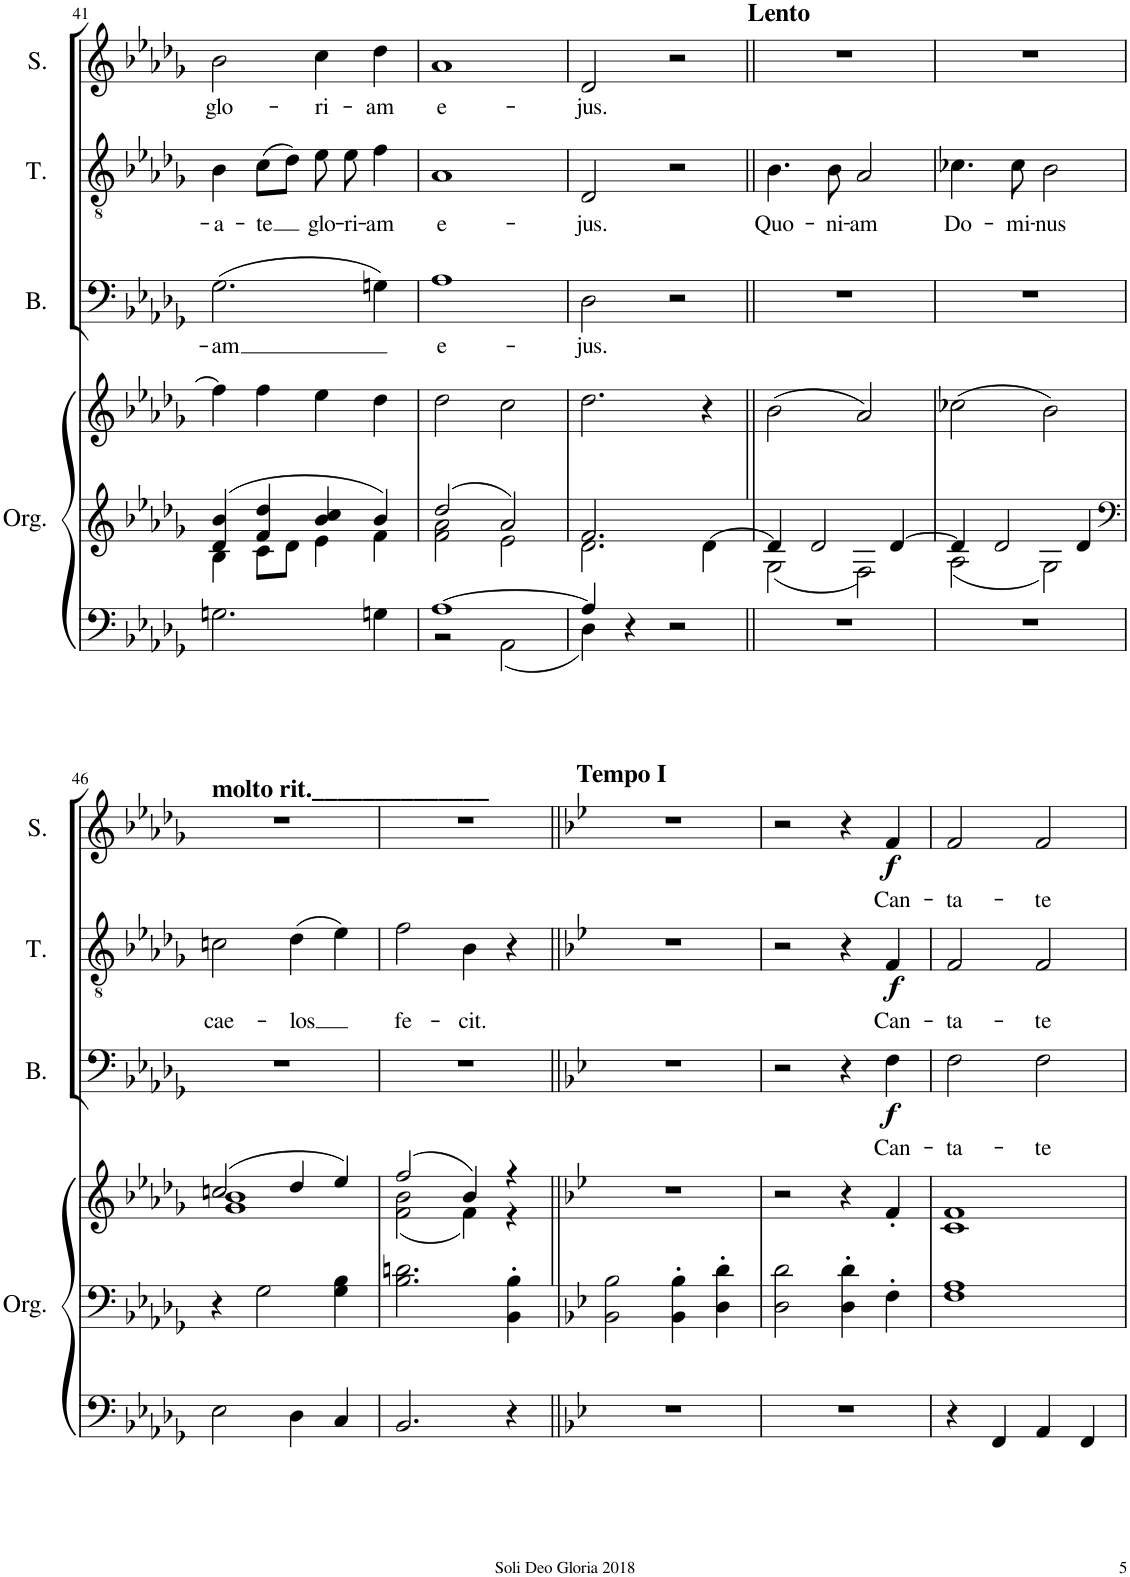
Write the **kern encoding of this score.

**kern	**kern	**kern	**kern	**text	**dynam	**kern	**text	**dynam	**kern	**text	**dynam
*part4	*part4	*part4	*part3	*part3	*part3	*part2	*part2	*part2	*part1	*part1	*part1
*staff6	*staff5	*staff4	*staff3	*staff3	*staff3	*staff2	*staff2	*staff2	*staff1	*staff1	*staff1
*I"Orgue	*	*	*I"Basse	*	*	*I"Ténor	*	*	*I"Soprano	*	*
*I'Org.	*	*	*I'B.	*	*	*I'T.	*	*	*I'S.	*	*
!!LO:PB:g=z
*clefF4	*clefG2	*clefG2	*clefF4	*	*	*clefGv2	*	*	*clefG2	*	*
*k[b-e-a-d-g-]	*k[b-e-a-d-g-]	*k[b-e-a-d-g-]	*k[b-e-a-d-g-]	*	*	*k[b-e-a-d-g-]	*	*	*k[b-e-a-d-g-]	*	*
*M4/4	*M4/4	*M4/4	*M4/4	*	*	*M4/4	*	*	*M4/4	*	*
*met(c)	*met(c)	*met(c)	*met(c)	*	*	*met(c)	*	*	*met(c)	*	*
=41	=41	=41	=41	=41	=41	=41	=41	=41	=41	=41	=41
*	*^	*	*	*	*	*	*	*	*	*	*
!	!	!	!	!	!LO:LY:b	!	!	!LO:LY:b	!	!	!LO:LY:b	!
2.Gn\	4d-/ 4b-/	4B-\	4ff\]	(2.G-\	-am	.	4B-\	-a-	.	2b-\	glo-	.
!	!	!	!	!	!	!	!	!LO:LY:b	!	!	!	!
.	4f/ 4dd-/	8c\L	4ff\	.	.	.	(8c\L	-te	.	.	.	.
.	.	8d-\J	.	.	.	.	8d-\J)	.	.	.	.	.
!	!	!	!	!	!	!	!	!LO:LY:b	!	!	!LO:LY:b	!
.	4b-/ 4cc/	4e-\	4ee-\	.	.	.	8e-\	glo-	.	4cc\	-ri-	.
!	!	!	!	!	!	!	!	!LO:LY:b	!	!	!	!
.	.	.	.	.	.	.	8e-\	-ri-	.	.	.	.
!	!	!	!	!	!	!	!	!LO:LY:b	!	!	!LO:LY:b	!
4Gn\	4b-/	4f\	4dd-\	4Gn\)	.	.	4f\	-am	.	4dd-\	-am	.
=42	=42	=42	=42	=42	=42	=42	=42	=42	=42	=42	=42	=42
*^	*	*	*	*	*	*	*	*	*	*	*	*
!	!	!	!	!	!	!LO:LY:b	!	!	!LO:LY:b	!	!	!LO:LY:b	!
2r	[1A-	2dd-/	2f\ 2a-\	2dd-\	1A-	e-	.	1A-	e-	.	1a-	e-	.
2AA-\	.	2a-/	2e-\	2cc\	.	.	.	.	.	.	.	.	.
=43	=43	=43	=43	=43	=43	=43	=43	=43	=43	=43	=43	=43	=43
!	!	!	!	!	!	!LO:LY:b	!	!	!LO:LY:b	!	!	!LO:LY:b	!
4D-\	4A-/]	2.f/	2.d-\	2.dd-\	2D-\	-jus.	.	2D-/	-jus.	.	2d-/	-jus.	.
2.ryy	4r	.	.	.	.	.	.	.	.	.	.	.	.
.	2r	.	.	.	2r	.	.	2r	.	.	2r	.	.
.	.	[4d-\	4ryy	4r	.	.	.	.	.	.	.	.	.
*v	*v	*	*	*	*	*	*	*	*	*	*	*	*
=44||	=44||	=44||	=44||	=44||	=44||	=44||	=44||	=44||	=44||	=44||	=44||	=44||
!	!	!	!	!	!	!	!	!	!	!LO:TX:a:B:t=Lento	!	!
!	!	!	!	!	!	!	!	!LO:LY:b	!	!	!	!
1r	4d-/]	2G-\	(2b-\	1r	.	.	4.B-\	Quo-	.	1r	.	.
.	2d-/	.	.	.	.	.	.	.	.	.	.	.
!	!	!	!	!	!	!	!	!LO:LY:b	!	!	!	!
.	.	.	.	.	.	.	8B-\	-ni-	.	.	.	.
!	!	!	!	!	!	!	!	!LO:LY:b	!	!	!	!
.	.	2F\	2a-/)	.	.	.	2A-/	-am	.	.	.	.
.	[4d-/	.	.	.	.	.	.	.	.	.	.	.
=45	=45	=45	=45	=45	=45	=45	=45	=45	=45	=45	=45	=45
!	!	!	!	!	!	!	!	!LO:LY:b	!	!	!	!
1r	4d-/]	2A-\	(2cc-X\	1r	.	.	4.c-X\	Do-	.	1r	.	.
.	2d-/	.	.	.	.	.	.	.	.	.	.	.
!	!	!	!	!	!	!	!	!LO:LY:b	!	!	!	!
.	.	.	.	.	.	.	8c-\	-mi-	.	.	.	.
!	!	!	!	!	!	!	!	!LO:LY:b	!	!	!	!
.	.	2G-\	2b-\)	.	.	.	2B-\	-nus	.	.	.	.
.	4d-/	.	.	.	.	.	.	.	.	.	.	.
*	*v	*v	*	*	*	*	*	*	*	*	*	*
!!LO:LB:g=z
=46	=46	=46	=46	=46	=46	=46	=46	=46	=46	=46	=46
*	*clefF4	*	*	*	*	*	*	*	*	*	*
*	*	*^	*	*	*	*	*	*	*	*	*
!	!	!	!	!	!	!	!	!	!	!LO:TX:a:B:t=molto rit.______________	!	!
!	!	!	!	!	!	!	!	!LO:LY:b	!	!	!	!
2E-\	4r	(2ccn/	1g- 1b-	1r	.	.	2cn\	cae-	.	1r	.	.
.	2G-\	.	.	.	.	.	.	.	.	.	.	.
!	!	!	!	!	!	!	!	!LO:LY:b	!	!	!	!
4D-\	.	4dd-/	.	.	.	.	(4d-\	-los	.	.	.	.
4C/	4G-\ 4B-\	4ee-/)	.	.	.	.	4e-\)	.	.	.	.	.
=47	=47	=47	=47	=47	=47	=47	=47	=47	=47	=47	=47	=47
!	!	!	!	!	!	!	!	!LO:LY:b	!	!	!	!
2.BB-/	2.B-\ 2.dn\	(2ff/	(2f\ 2b-\	1r	.	.	2f\	fe-	.	1r	.	.
!	!	!	!	!	!	!	!	!LO:LY:b	!	!	!	!
.	.	4b-/)	4f\)	.	.	.	4B-\	-cit.	.	.	.	.
4r	4BB-\' 4B-\'	4r	4r	.	.	.	4r	.	.	.	.	.
*	*	*v	*v	*	*	*	*	*	*	*	*	*
=48||	=48||	=48||	=48||	=48||	=48||	=48||	=48||	=48||	=48||	=48||	=48||
*k[b-e-]	*k[b-e-]	*k[b-e-]	*k[b-e-]	*	*	*k[b-e-]	*	*	*k[b-e-]	*	*
*	*	*^	*	*	*	*	*	*	*	*	*
!	!	!	!	!	!	!	!	!	!	!LO:TX:a:B:t=Tempo I	!	!
*	*	*v	*v	*	*	*	*	*	*	*	*	*
1r	2BB-\ 2B-\	1r	1r	.	.	1r	.	.	1r	.	.
.	4BB-\' 4B-\'	.	.	.	.	.	.	.	.	.	.
.	4D\' 4d\'	.	.	.	.	.	.	.	.	.	.
=49	=49	=49	=49	=49	=49	=49	=49	=49	=49	=49	=49
1r	2D\ 2d\	2r	2r	.	.	2r	.	.	2r	.	.
.	4D\' 4d\'	4r	4r	.	.	4r	.	.	4r	.	.
!	!	!	!	!LO:LY:b	!LO:DY:b	!	!LO:LY:b	!LO:DY:b	!	!LO:LY:b	!LO:DY:b
.	4F'\	4f'/	4F\	Can-	f	4F/	Can-	f	4f/	Can-	f
=50	=50	=50	=50	=50	=50	=50	=50	=50	=50	=50	=50
!	!	!	!	!LO:LY:b	!	!	!LO:LY:b	!	!	!LO:LY:b	!
4r	1F 1A	1c 1f	2F\	-ta-	.	2F/	-ta-	.	2f/	-ta-	.
4FF/	.	.	.	.	.	.	.	.	.	.	.
!	!	!	!	!LO:LY:b	!	!	!LO:LY:b	!	!	!LO:LY:b	!
4AA/	.	.	2F\	-te	.	2F/	-te	.	2f/	-te	.
4FF/	.	.	.	.	.	.	.	.	.	.	.
=	=	=	=	=	=	=	=	=	=	=	=
*-	*-	*-	*-	*-	*-	*-	*-	*-	*-	*-	*-
